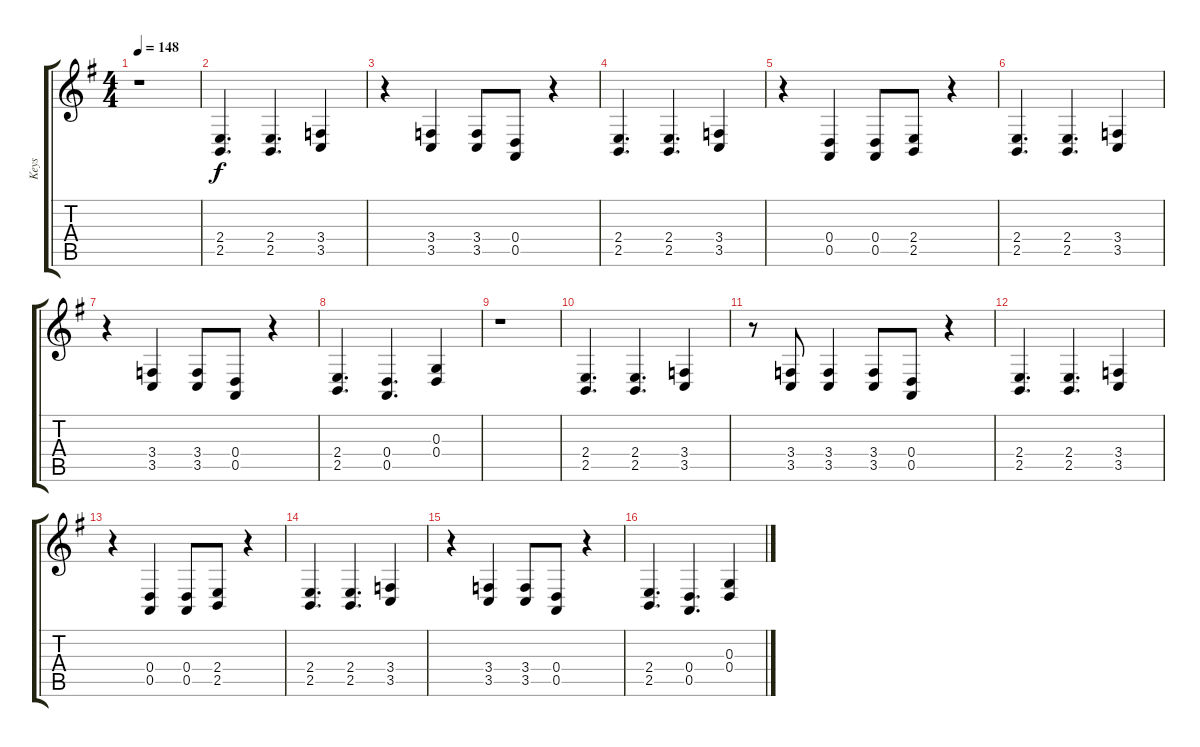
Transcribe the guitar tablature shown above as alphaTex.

\track ("Keys" "Keys") {instrument churchorgan}
\staff {score tabs}
\tuning (E4 B3 G3 D3 A2 E2) {hide}
\ts (4 4)
\tempo 148
\clef g2
\ks eminor
r.1{dy f instrument churchorgan} |
(2.4 2.5).4{d} (2.4 2.5).4{d} (3.4 3.5).4 |
r.4 (3.4 3.5).4 (3.4 3.5).8 (0.4 0.5).8 r.4 |
(2.4 2.5).4{d} (2.4 2.5).4{d} (3.4 3.5).4 |
r.4 (0.4 0.5).4 (0.4 0.5).8 (2.4 2.5).8 r.4 |
(2.4 2.5).4{d} (2.4 2.5).4{d} (3.4 3.5).4 |
r.4 (3.4 3.5).4 (3.4 3.5).8 (0.4 0.5).8 r.4 |
(2.4 2.5).4{d} (0.4 0.5).4{d} (0.3 0.4).4 |
r.1 |
(2.4 2.5).4{d} (2.4 2.5).4{d} (3.4 3.5).4 |
r.8 (3.4 3.5).8 (3.4 3.5).4 (3.4 3.5).8 (0.4 0.5).8 r.4 |
(2.4 2.5).4{d} (2.4 2.5).4{d} (3.4 3.5).4 |
r.4 (0.4 0.5).4 (0.4 0.5).8 (2.4 2.5).8 r.4 |
(2.4 2.5).4{d} (2.4 2.5).4{d} (3.4 3.5).4 |
r.4 (3.4 3.5).4 (3.4 3.5).8 (0.4 0.5).8 r.4 |
(2.4 2.5).4{d} (0.4 0.5).4{d} (0.3 0.4).4
